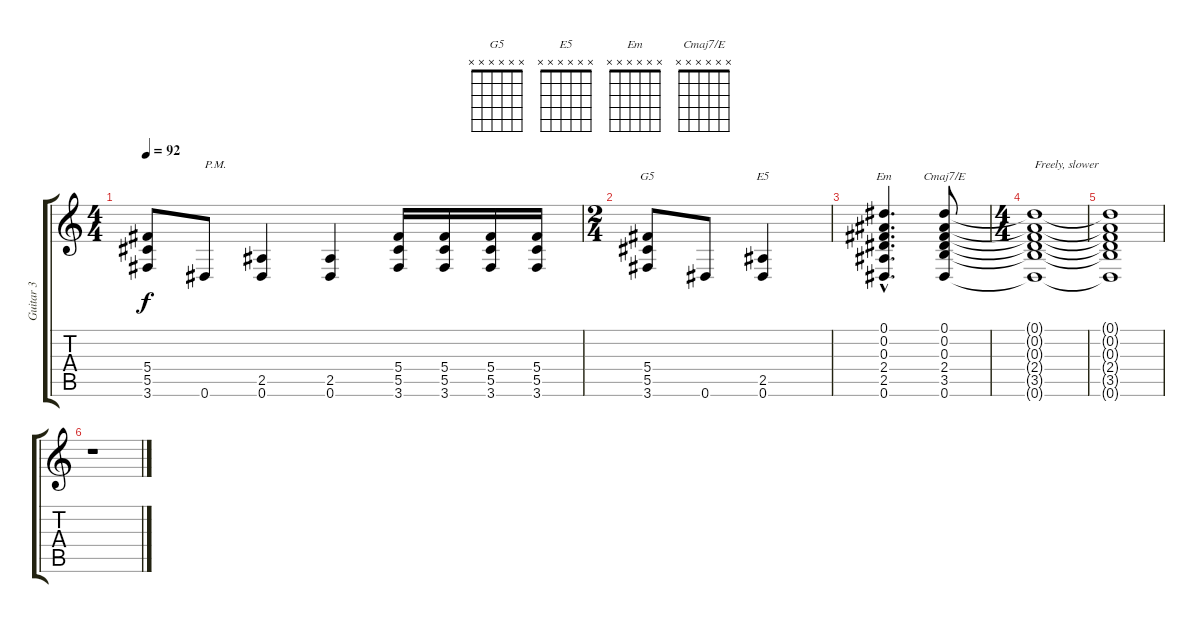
\track ("Guitar 3" "Guitar 3") {instrument distortionguitar}
\staff {score tabs}
\tuning (Eb4 Bb3 Gb3 Db3 Ab2 Eb2) {hide}
\chord ("G5" x x x x x x) {firstfret 0}
\chord ("E5" x x x x x x) {firstfret 0}
\chord ("Em" x x x x x x) {firstfret 0}
\chord ("Cmaj7/E" x x x x x x) {firstfret 0}
\ts (4 4)
\tempo 92
\clef g2
\ks c
(5.4 5.5 3.6).8{dy f} 0.6.8{txt "P.M."} (2.5 0.6).4 (2.5 0.6).4 (5.4 5.5 3.6).16 (5.4 5.5 3.6).16 (5.4 5.5 3.6).16 (5.4 5.5 3.6).16 |
\ts (2 4)
(5.4 5.5 3.6).8{ch "G5"} 0.6.8 (2.5 0.6).4{ch "E5"} |
(0.1{hac} 0.2{hac} 0.3{hac} 2.4{hac} 2.5{hac} 0.6{hac}).4{d ch "Em"} (0.1 0.2 0.3 2.4 3.5 0.6).8{ch "Cmaj7/E"} |
\ts (4 4)
(0.1{t} 0.2{t} 0.3{t} 2.4{t} 3.5{t} 0.6{t}).1{txt "Freely, slower"} |
(0.1{t} 0.2{t} 0.3{t} 2.4{t} 3.5{t} 0.6{t}).1 |
r.1
